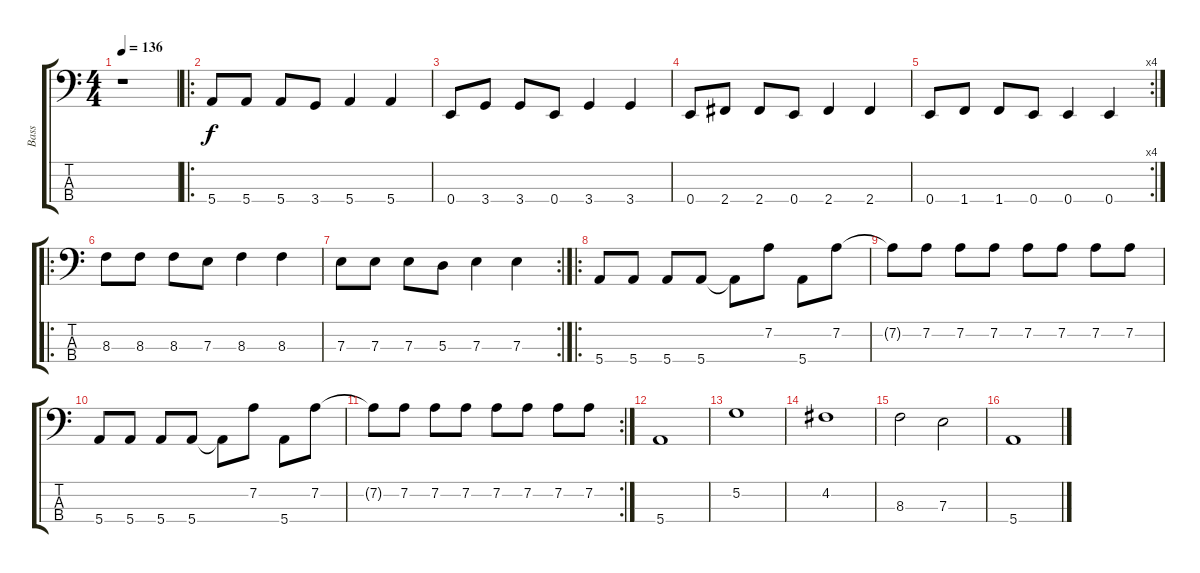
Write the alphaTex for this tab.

\track ("Bass" "Bass") {instrument electricbassfinger}
\staff {score tabs}
\tuning (G2 D2 A1 E1) {hide}
\ts (4 4)
\tempo 136
\clef f4
\ks c
r.1{dy f} |
\ro
5.4.8 5.4.8 5.4.8 3.4.8 5.4.4 5.4.4 |
0.4.8 3.4.8 3.4.8 0.4.8 3.4.4 3.4.4 |
0.4.8 2.4.8 2.4.8 0.4.8 2.4.4 2.4.4 |
\rc 4
0.4.8 1.4.8 1.4.8 0.4.8 0.4.4 0.4.4 |
\ro
8.3.8 8.3.8 8.3.8 7.3.8 8.3.4 8.3.4 |
\rc 2
7.3.8 7.3.8 7.3.8 5.3.8 7.3.4 7.3.4 |
\ro
5.4.8 5.4.8 5.4.8 5.4.8 5.4{t}.8 7.2.8 5.4.8 7.2.8 |
7.2{t}.8 7.2.8 7.2.8 7.2.8 7.2.8 7.2.8 7.2.8 7.2.8 |
5.4.8 5.4.8 5.4.8 5.4.8 5.4{t}.8 7.2.8 5.4.8 7.2.8 |
\rc 2
7.2{t}.8 7.2.8 7.2.8 7.2.8 7.2.8 7.2.8 7.2.8 7.2.8 |
5.4.1 |
5.2.1 |
4.2.1 |
8.3.2 7.3.2 |
5.4.1
